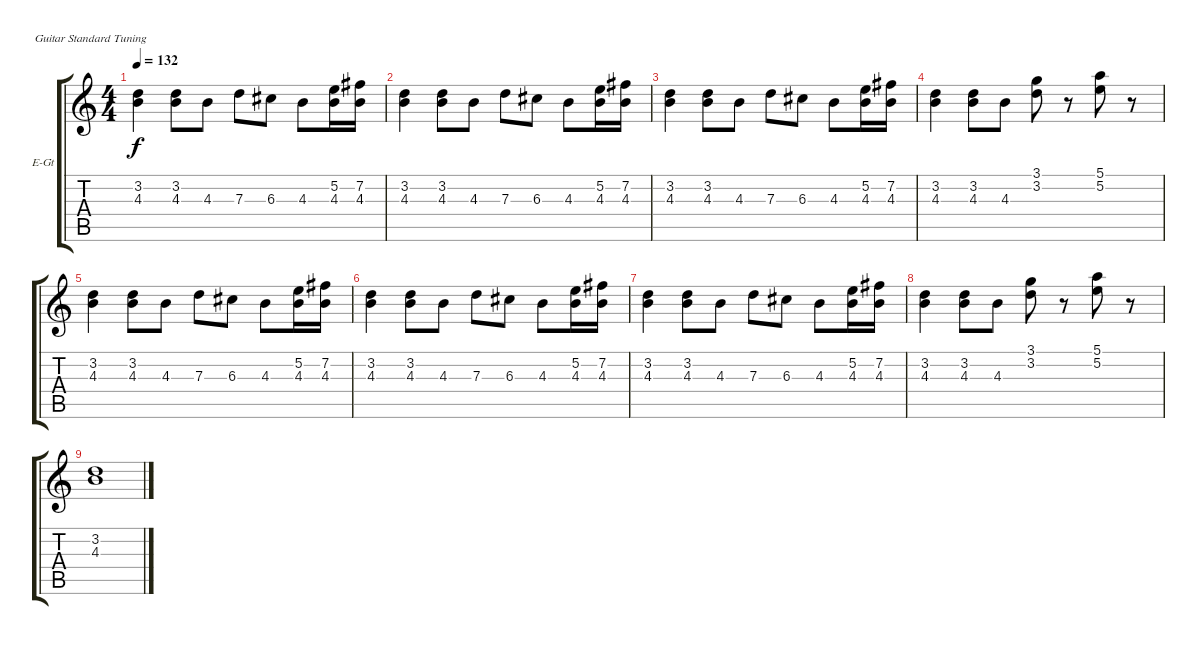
\defaultSystemsLayout 4
\bracketExtendMode groupsimilarinstruments
\firstSystemTrackNameOrientation horizontal
\otherSystemsTrackNameOrientation horizontal
\track ("Electric Guitar" "E-Gt") {instrument overdrivenguitar}
\staff {score tabs}
\tuning (E4 B3 G3 D3 A2 E2)
\ts (4 4)
\tempo 132
\clef g2
\ks c
(4.3 3.2).4{dy f} (4.3 3.2).8 4.3.8 7.3.8 6.3.8 4.3.8 (5.2 4.3).16 (4.3 7.2).16 |
(4.3 3.2).4 (4.3 3.2).8 4.3.8 7.3.8 6.3.8 4.3.8 (5.2 4.3).16 (4.3 7.2).16 |
(4.3 3.2).4 (4.3 3.2).8 4.3.8 7.3.8 6.3.8 4.3.8 (5.2 4.3).16 (4.3 7.2).16 |
(4.3 3.2).4 (4.3 3.2).8 4.3.8 (3.1 3.2).8 r.8 (5.1 5.2).8 r.8 |
(4.3 3.2).4 (4.3 3.2).8 4.3.8 7.3.8 6.3.8 4.3.8 (5.2 4.3).16 (4.3 7.2).16 |
(4.3 3.2).4 (4.3 3.2).8 4.3.8 7.3.8 6.3.8 4.3.8 (5.2 4.3).16 (4.3 7.2).16 |
(4.3 3.2).4 (4.3 3.2).8 4.3.8 7.3.8 6.3.8 4.3.8 (5.2 4.3).16 (4.3 7.2).16 |
(4.3 3.2).4 (4.3 3.2).8 4.3.8 (3.1 3.2).8 r.8 (5.1 5.2).8 r.8 |
(4.3 3.2).1
